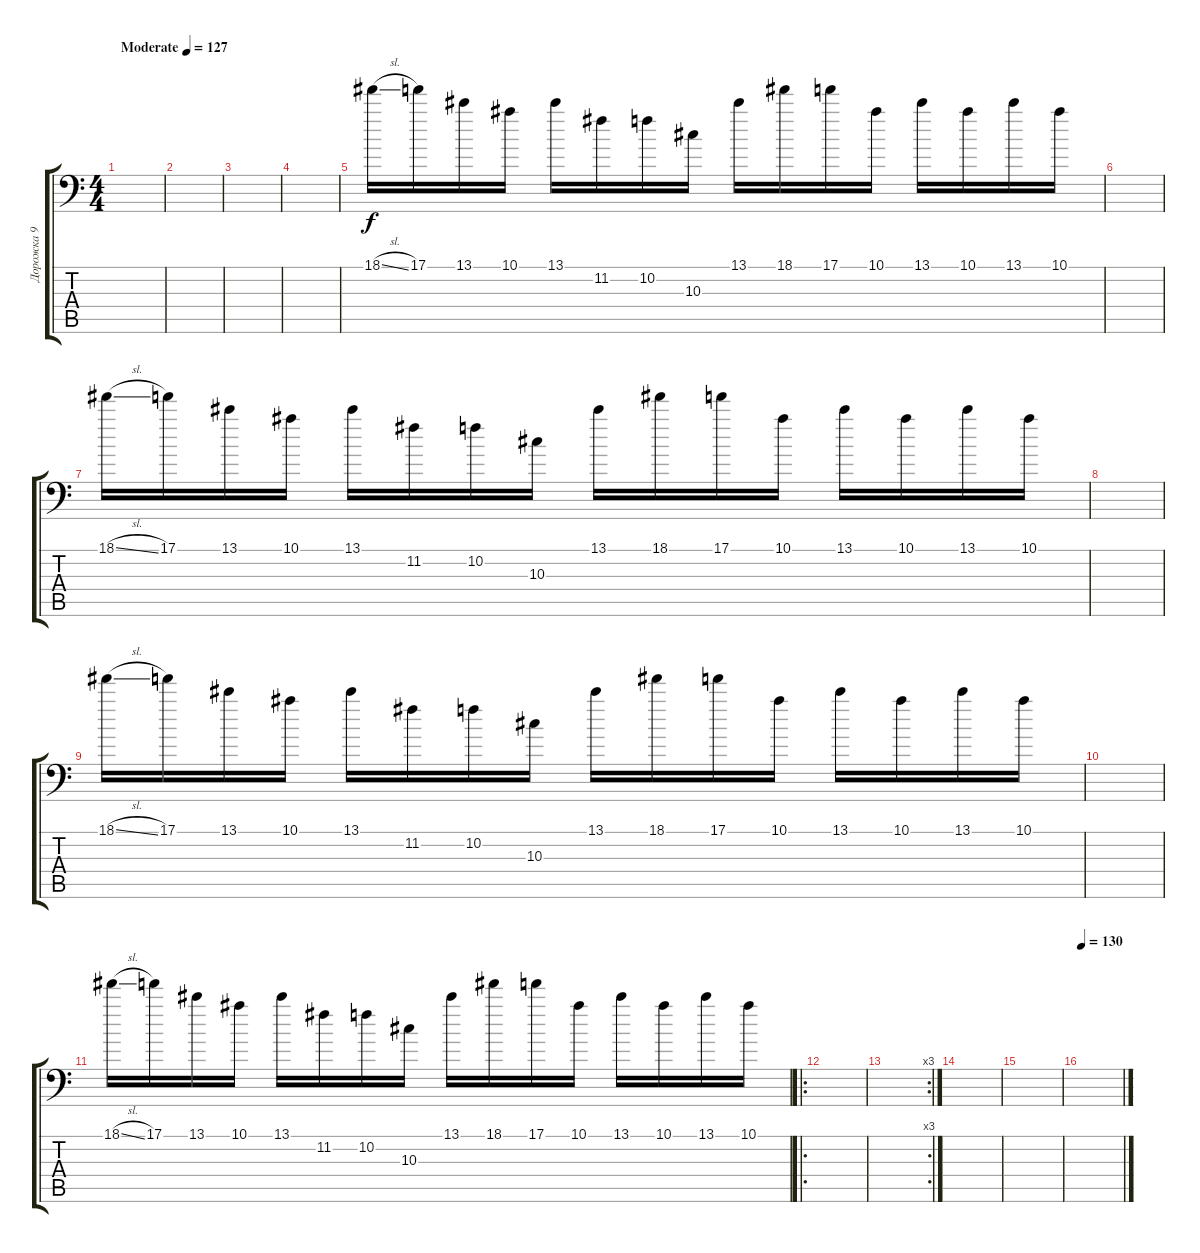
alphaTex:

\track ("Дорожка 9" "Дорожка 9") {instrument acousticguitarnylon}
\staff {score tabs}
\tuning (C4 G3 Eb3 Bb2 F2 Bb1) {hide}
\ts (4 4)
\tempo (127 "Moderate")
\clef f4
\ks c
|
|
|
|
18.1{sl}.16 17.1.16 13.1.16 10.1.16 13.1.16 11.2.16{beam merge} 10.2.16 10.3.16 13.1.16 18.1.16 17.1.16 10.1.16 13.1.16 10.1.16 13.1.16 10.1.16 |
|
18.1{sl}.16 17.1.16 13.1.16 10.1.16 13.1.16 11.2.16{beam merge} 10.2.16 10.3.16 13.1.16 18.1.16 17.1.16 10.1.16 13.1.16 10.1.16 13.1.16 10.1.16 |
|
18.1{sl}.16 17.1.16 13.1.16 10.1.16 13.1.16 11.2.16{beam merge} 10.2.16 10.3.16 13.1.16 18.1.16 17.1.16 10.1.16 13.1.16 10.1.16 13.1.16 10.1.16 |
|
18.1{sl}.16 17.1.16 13.1.16 10.1.16 13.1.16 11.2.16{beam merge} 10.2.16 10.3.16 13.1.16 18.1.16 17.1.16 10.1.16 13.1.16 10.1.16 13.1.16 10.1.16 |
\ro
|
\rc 3
|
|
|
\tempo 130
